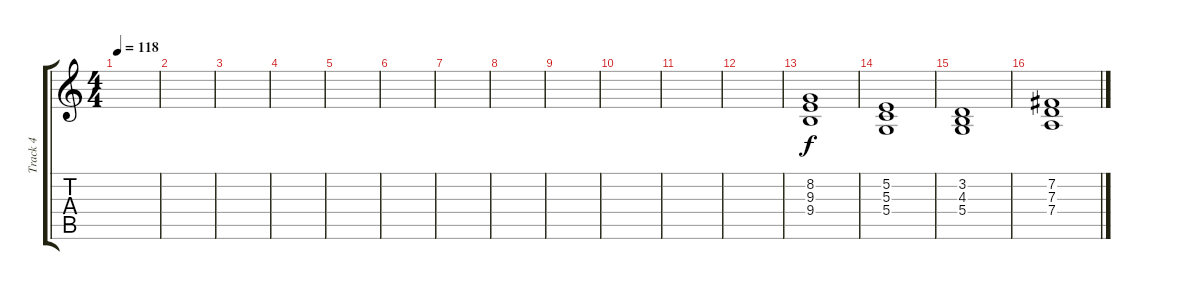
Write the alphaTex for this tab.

\track ("Track 4" "Track 4") {instrument churchorgan}
\staff {score tabs}
\tuning (E4 B3 G3 D3 A2 E2) {hide}
\ts (4 4)
\tempo 118
\clef g2
\ks c
|
|
|
|
|
|
|
|
|
|
|
|
(8.2 9.3 9.4).1 |
(5.2 5.3 5.4).1 |
(3.2 4.3 5.4).1 |
(7.2 7.3 7.4).1
